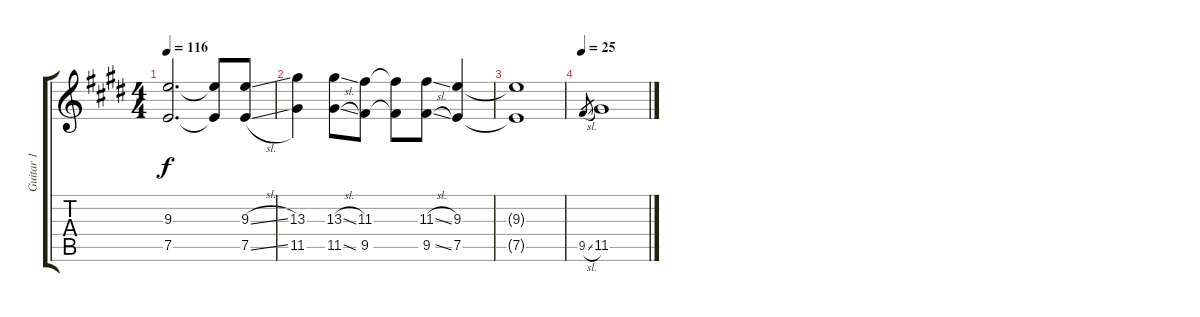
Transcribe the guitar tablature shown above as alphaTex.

\track ("Guitar 1" "Guitar 1") {instrument distortionguitar}
\staff {score tabs}
\tuning (E4 B3 G3 D3 A2 E2) {hide}
\ts (4 4)
\tempo 116
\clef g2
\ks e
(9.3{t} 7.5{t}).2{d dy f} (9.3{t} 7.5{t}).8 (9.3{sl} 7.5{sl}).8 |
(13.3 11.5).4 (13.3{sl} 11.5{sl}).8 (11.3 9.5).8 (11.3{t} 9.5{t}).8 (11.3{sl} 9.5{sl}).8 (9.3 7.5).4 |
(9.3{t} 7.5{t}).1 |
\tempo 25
9.5{sl}.8{gr} 11.5.1
